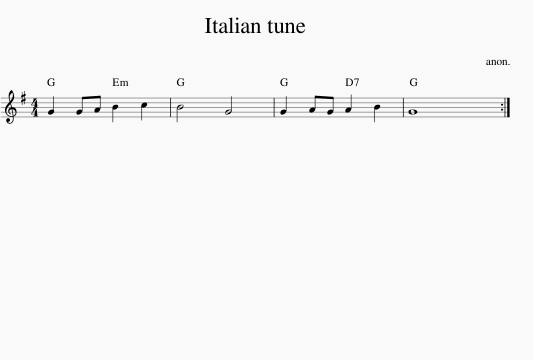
X:1
L:1/8
M:4/4
I:linebreak $
K:G
V:1 treble
V:1
 G2 GA B2 c2 | B4 G4 | G2 AG A2 B2 | G8 :| %4
